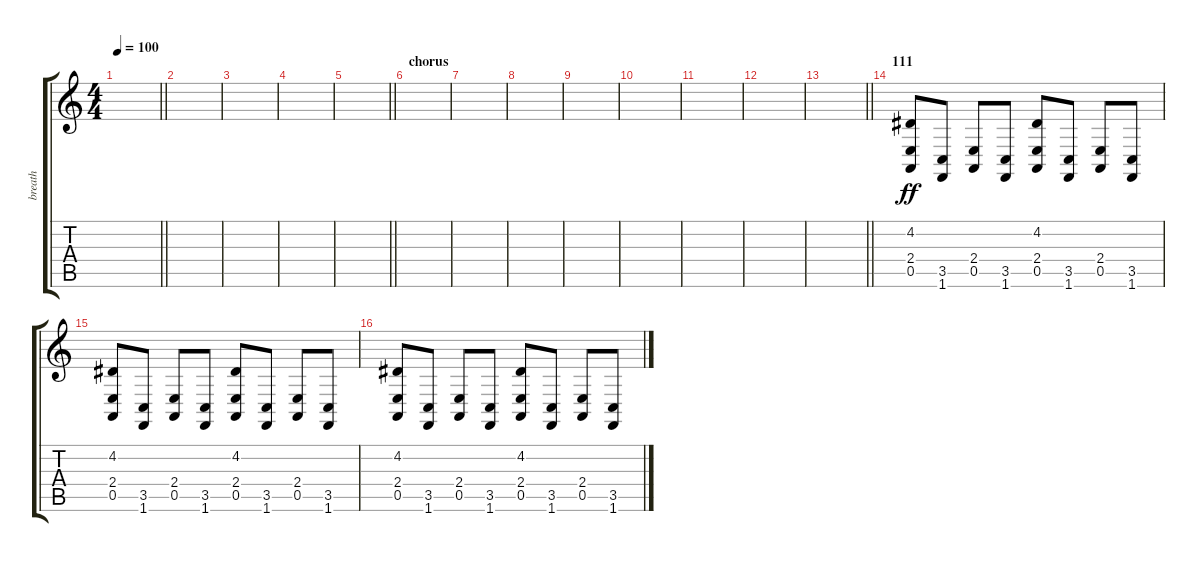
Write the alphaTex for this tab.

\track ("breath" "breath") {instrument breathnoise}
\staff {score tabs}
\tuning (E4 B3 G3 D3 A2 E2) {hide}
\ts (4 4)
\tempo 100
\clef g2
\barLineRight lightlight
\ks c
|
|
|
|
\barLineRight lightlight
|
\section ("" "chorus")
|
|
|
|
|
|
|
\barLineRight lightlight
|
\section ("" "111")
(4.2 2.4 0.5).8{dy ff} (3.5 1.6).8 (2.4 0.5).8 (3.5 1.6).8 (4.2 2.4 0.5).8 (3.5 1.6).8 (2.4 0.5).8 (3.5 1.6).8 |
(4.2 2.4 0.5).8 (3.5 1.6).8 (2.4 0.5).8 (3.5 1.6).8 (4.2 2.4 0.5).8 (3.5 1.6).8 (2.4 0.5).8 (3.5 1.6).8 |
(4.2 2.4 0.5).8 (3.5 1.6).8 (2.4 0.5).8 (3.5 1.6).8 (4.2 2.4 0.5).8 (3.5 1.6).8 (2.4 0.5).8 (3.5 1.6).8
